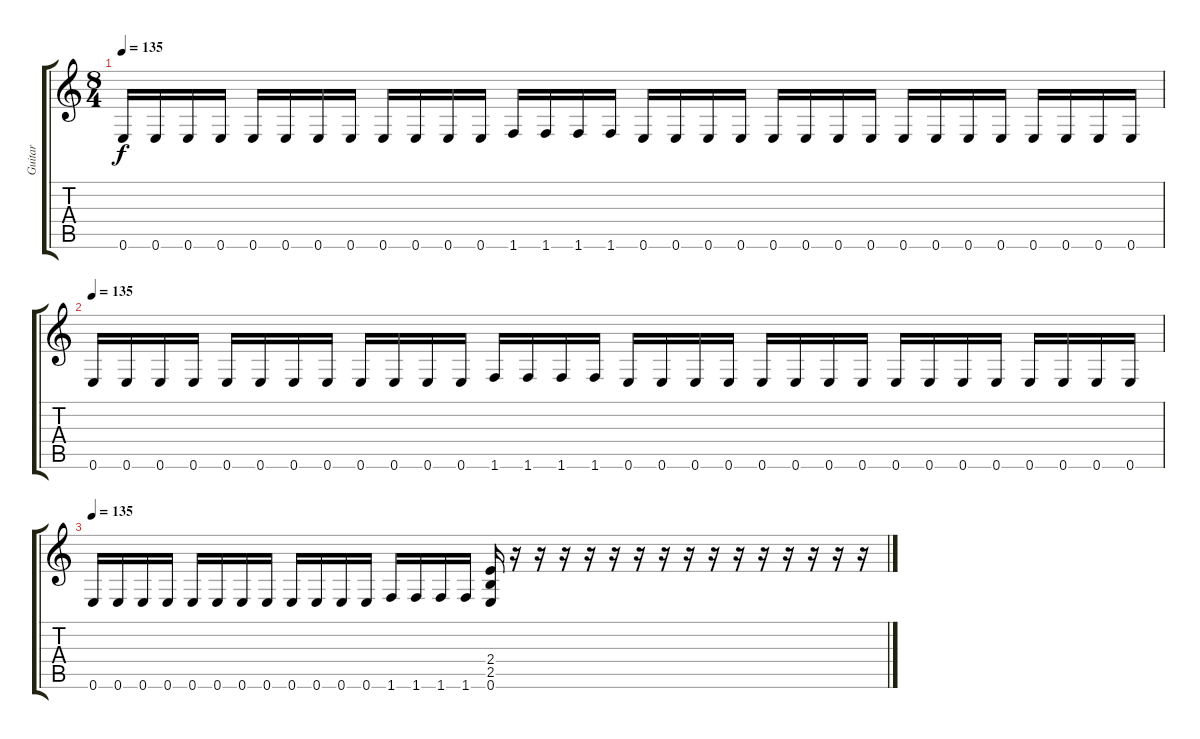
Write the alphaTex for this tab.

\track ("Guitar" "Guitar") {instrument distortionguitar}
\staff {score tabs}
\tuning (E4 B3 G3 D3 A2 E2) {hide}
\ts (8 4)
\tempo 135
\clef g2
\ks c
0.6.16{dy f} 0.6.16 0.6.16 0.6.16 0.6.16 0.6.16 0.6.16 0.6.16 0.6.16 0.6.16 0.6.16 0.6.16 1.6.16 1.6.16 1.6.16 1.6.16 0.6.16 0.6.16 0.6.16 0.6.16 0.6.16 0.6.16 0.6.16 0.6.16 0.6.16 0.6.16 0.6.16 0.6.16 0.6.16 0.6.16 0.6.16 0.6.16 |
\tempo 135
0.6.16 0.6.16 0.6.16 0.6.16 0.6.16 0.6.16 0.6.16 0.6.16 0.6.16 0.6.16 0.6.16 0.6.16 1.6.16 1.6.16 1.6.16 1.6.16 0.6.16 0.6.16 0.6.16 0.6.16 0.6.16 0.6.16 0.6.16 0.6.16 0.6.16 0.6.16 0.6.16 0.6.16 0.6.16 0.6.16 0.6.16 0.6.16 |
\tempo 135
0.6.16 0.6.16 0.6.16 0.6.16 0.6.16 0.6.16 0.6.16 0.6.16 0.6.16 0.6.16 0.6.16 0.6.16 1.6.16 1.6.16 1.6.16 1.6.16 (2.4 2.5 0.6).16 r.16 r.16 r.16 r.16 r.16 r.16 r.16 r.16 r.16 r.16 r.16 r.16 r.16 r.16 r.16
